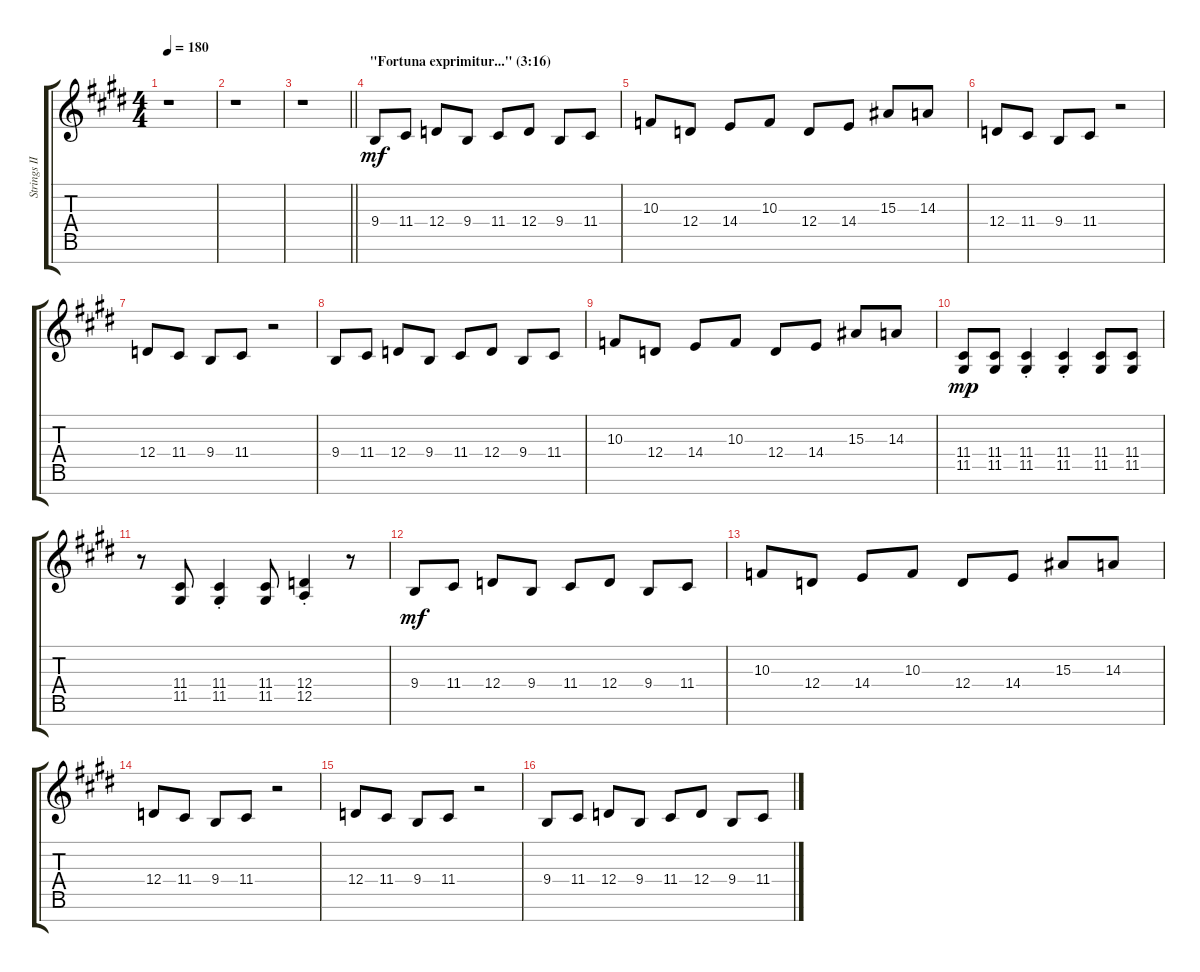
\track ("Strings II" "Strings II") {instrument stringensemble1}
\staff {score tabs}
\tuning (E4 B3 G3 D3 A2 E2 B1) {hide}
\ts (4 4)
\tempo 180
\clef g2
\ks c#minor
r.1{dy mp} |
r.1 |
\barLineRight lightlight
r.1 |
\section ("" "\"Fortuna exprimitur...\" (3:16)")
9.4.8{dy mf} 11.4.8 12.4.8 9.4.8 11.4.8 12.4.8 9.4.8 11.4.8 |
10.3.8 12.4.8 14.4.8 10.3.8 12.4.8 14.4.8 15.3.8 14.3.8 |
12.4.8 11.4.8 9.4.8 11.4.8 r.2 |
12.4.8 11.4.8 9.4.8 11.4.8 r.2 |
9.4.8 11.4.8 12.4.8 9.4.8 11.4.8 12.4.8 9.4.8 11.4.8 |
10.3.8 12.4.8 14.4.8 10.3.8 12.4.8 14.4.8 15.3.8 14.3.8 |
(11.4 11.5).8{dy mp} (11.4 11.5).8 (11.4{st} 11.5{st}).4 (11.4{st} 11.5{st}).4 (11.4 11.5).8 (11.4 11.5).8 |
r.8 (11.4 11.5).8 (11.4{st} 11.5{st}).4 (11.4 11.5).8 (12.4{st} 12.5{st}).4 r.8 |
9.4.8{dy mf} 11.4.8 12.4.8 9.4.8 11.4.8 12.4.8 9.4.8 11.4.8 |
10.3.8 12.4.8 14.4.8 10.3.8 12.4.8 14.4.8 15.3.8 14.3.8 |
12.4.8 11.4.8 9.4.8 11.4.8 r.2 |
12.4.8 11.4.8 9.4.8 11.4.8 r.2 |
9.4.8 11.4.8 12.4.8 9.4.8 11.4.8 12.4.8 9.4.8 11.4.8
